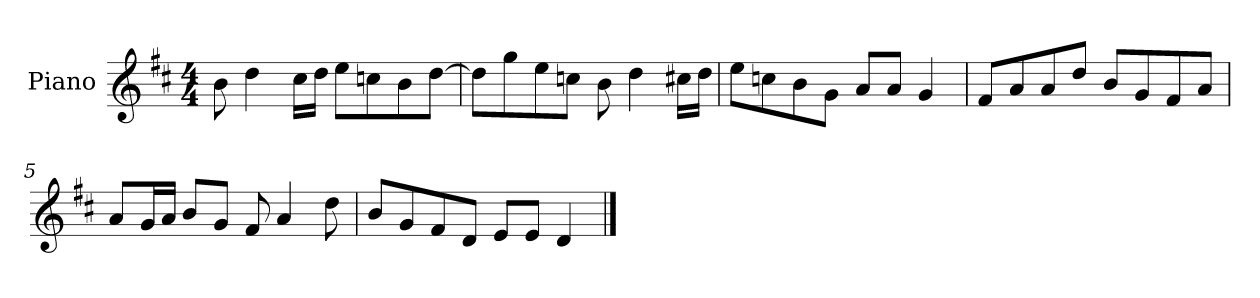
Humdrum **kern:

**kern
*part1
*staff1
*I"Piano
*I'P-no
*clefG2
*k[f#c#]
*M4/4
*MM90
=1
8b\
4dd\
16cc#\LL
16dd\JJ
8ee\L
8ccn\
8b\
[8dd\J
=2
8dd\L]
8gg\
8ee\
8ccn\J
8b\
4dd\
16cc#X\LL
16dd\JJ
=3
8ee\L
8ccn\
8b\
8g\J
8a/L
8a/J
4g/
=4
8f#/L
8a/
8a/
8dd/J
8b/L
8g/
8f#/
8a/J
!!LO:LB:g=z
=5
8a/L
16g/L
16a/JJ
8b/L
8g/J
8f#/
4a/
8dd\
=6
8b/L
8g/
8f#/
8d/J
8e/L
8e/J
4d/
==
*-
